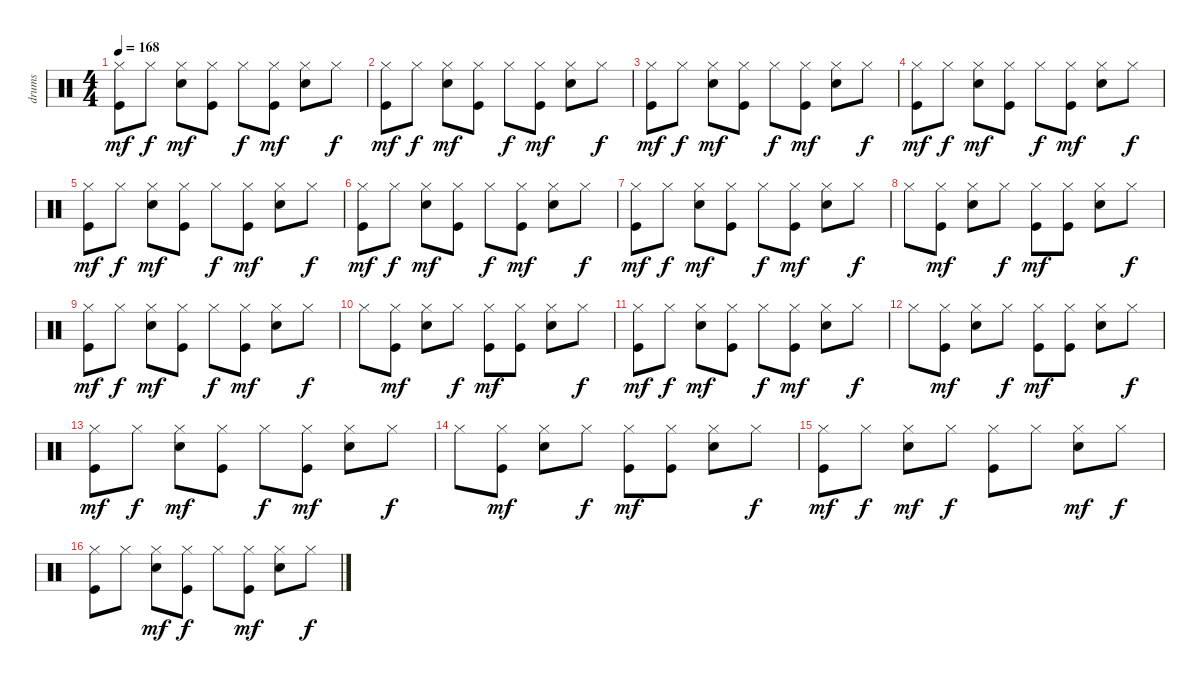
\track ("drums" "drums") {instrument percussion}
\staff {score}
\articulation defaults
\ts (4 4)
\tempo 168
\clef neutral
\ks c
("Hi-Hat (closed)" "Kick (hit)").8{dy mf} "Hi-Hat (closed)".8{dy f} ("Hi-Hat (closed)" "Electric Snare (hit)").8{dy mf} ("Hi-Hat (closed)" "Kick (hit)").8 "Hi-Hat (closed)".8{dy f} ("Hi-Hat (closed)" "Kick (hit)").8{dy mf} ("Hi-Hat (closed)" "Electric Snare (hit)").8 "Hi-Hat (closed)".8{dy f} |
("Hi-Hat (closed)" "Kick (hit)").8{dy mf} "Hi-Hat (closed)".8{dy f} ("Hi-Hat (closed)" "Electric Snare (hit)").8{dy mf} ("Hi-Hat (closed)" "Kick (hit)").8 "Hi-Hat (closed)".8{dy f} ("Hi-Hat (closed)" "Kick (hit)").8{dy mf} ("Hi-Hat (closed)" "Electric Snare (hit)").8 "Hi-Hat (closed)".8{dy f} |
("Hi-Hat (closed)" "Kick (hit)").8{dy mf} "Hi-Hat (closed)".8{dy f} ("Hi-Hat (closed)" "Electric Snare (hit)").8{dy mf} ("Hi-Hat (closed)" "Kick (hit)").8 "Hi-Hat (closed)".8{dy f} ("Hi-Hat (closed)" "Kick (hit)").8{dy mf} ("Hi-Hat (closed)" "Electric Snare (hit)").8 "Hi-Hat (closed)".8{dy f} |
("Hi-Hat (closed)" "Kick (hit)").8{dy mf} "Hi-Hat (closed)".8{dy f} ("Hi-Hat (closed)" "Electric Snare (hit)").8{dy mf} ("Hi-Hat (closed)" "Kick (hit)").8 "Hi-Hat (closed)".8{dy f} ("Hi-Hat (closed)" "Kick (hit)").8{dy mf} ("Hi-Hat (closed)" "Electric Snare (hit)").8 "Hi-Hat (closed)".8{dy f} |
("Hi-Hat (closed)" "Kick (hit)").8{dy mf} "Hi-Hat (closed)".8{dy f} ("Hi-Hat (closed)" "Electric Snare (hit)").8{dy mf} ("Hi-Hat (closed)" "Kick (hit)").8 "Hi-Hat (closed)".8{dy f} ("Hi-Hat (closed)" "Kick (hit)").8{dy mf} ("Hi-Hat (closed)" "Electric Snare (hit)").8 "Hi-Hat (closed)".8{dy f} |
("Hi-Hat (closed)" "Kick (hit)").8{dy mf} "Hi-Hat (closed)".8{dy f} ("Hi-Hat (closed)" "Electric Snare (hit)").8{dy mf} ("Hi-Hat (closed)" "Kick (hit)").8 "Hi-Hat (closed)".8{dy f} ("Hi-Hat (closed)" "Kick (hit)").8{dy mf} ("Hi-Hat (closed)" "Electric Snare (hit)").8 "Hi-Hat (closed)".8{dy f} |
("Hi-Hat (closed)" "Kick (hit)").8{dy mf} "Hi-Hat (closed)".8{dy f} ("Hi-Hat (closed)" "Electric Snare (hit)").8{dy mf} ("Hi-Hat (closed)" "Kick (hit)").8 "Hi-Hat (closed)".8{dy f} ("Hi-Hat (closed)" "Kick (hit)").8{dy mf} ("Hi-Hat (closed)" "Electric Snare (hit)").8 "Hi-Hat (closed)".8{dy f} |
"Hi-Hat (closed)".8 ("Hi-Hat (closed)" "Kick (hit)").8{dy mf} ("Hi-Hat (closed)" "Electric Snare (hit)").8 "Hi-Hat (closed)".8{dy f} ("Hi-Hat (closed)" "Kick (hit)").8{dy mf} ("Hi-Hat (closed)" "Kick (hit)").8 ("Hi-Hat (closed)" "Electric Snare (hit)").8 "Hi-Hat (closed)".8{dy f} |
("Hi-Hat (closed)" "Kick (hit)").8{dy mf} "Hi-Hat (closed)".8{dy f} ("Hi-Hat (closed)" "Electric Snare (hit)").8{dy mf} ("Hi-Hat (closed)" "Kick (hit)").8 "Hi-Hat (closed)".8{dy f} ("Hi-Hat (closed)" "Kick (hit)").8{dy mf} ("Hi-Hat (closed)" "Electric Snare (hit)").8 "Hi-Hat (closed)".8{dy f} |
"Hi-Hat (closed)".8 ("Hi-Hat (closed)" "Kick (hit)").8{dy mf} ("Hi-Hat (closed)" "Electric Snare (hit)").8 "Hi-Hat (closed)".8{dy f} ("Hi-Hat (closed)" "Kick (hit)").8{dy mf} ("Hi-Hat (closed)" "Kick (hit)").8 ("Hi-Hat (closed)" "Electric Snare (hit)").8 "Hi-Hat (closed)".8{dy f} |
("Hi-Hat (closed)" "Kick (hit)").8{dy mf} "Hi-Hat (closed)".8{dy f} ("Hi-Hat (closed)" "Electric Snare (hit)").8{dy mf} ("Hi-Hat (closed)" "Kick (hit)").8 "Hi-Hat (closed)".8{dy f} ("Hi-Hat (closed)" "Kick (hit)").8{dy mf} ("Hi-Hat (closed)" "Electric Snare (hit)").8 "Hi-Hat (closed)".8{dy f} |
"Hi-Hat (closed)".8 ("Hi-Hat (closed)" "Kick (hit)").8{dy mf} ("Hi-Hat (closed)" "Electric Snare (hit)").8 "Hi-Hat (closed)".8{dy f} ("Hi-Hat (closed)" "Kick (hit)").8{dy mf} ("Hi-Hat (closed)" "Kick (hit)").8 ("Hi-Hat (closed)" "Electric Snare (hit)").8 "Hi-Hat (closed)".8{dy f} |
("Hi-Hat (closed)" "Kick (hit)").8{dy mf} "Hi-Hat (closed)".8{dy f} ("Hi-Hat (closed)" "Electric Snare (hit)").8{dy mf} ("Hi-Hat (closed)" "Kick (hit)").8 "Hi-Hat (closed)".8{dy f} ("Hi-Hat (closed)" "Kick (hit)").8{dy mf} ("Hi-Hat (closed)" "Electric Snare (hit)").8 "Hi-Hat (closed)".8{dy f} |
"Hi-Hat (closed)".8 ("Hi-Hat (closed)" "Kick (hit)").8{dy mf} ("Hi-Hat (closed)" "Electric Snare (hit)").8 "Hi-Hat (closed)".8{dy f} ("Hi-Hat (closed)" "Kick (hit)").8{dy mf} ("Hi-Hat (closed)" "Kick (hit)").8 ("Hi-Hat (closed)" "Electric Snare (hit)").8 "Hi-Hat (closed)".8{dy f} |
("Hi-Hat (closed)" "Kick (hit)").8{dy mf} "Hi-Hat (closed)".8{dy f} ("Hi-Hat (closed)" "Electric Snare (hit)").8{dy mf} "Hi-Hat (closed)".8{dy f} ("Hi-Hat (closed)" "Kick (hit)").8 "Hi-Hat (closed)".8 ("Hi-Hat (closed)" "Electric Snare (hit)").8{dy mf} "Hi-Hat (closed)".8{dy f} |
("Hi-Hat (closed)" "Kick (hit)").8 "Hi-Hat (closed)".8 ("Hi-Hat (closed)" "Electric Snare (hit)").8{dy mf} ("Hi-Hat (closed)" "Kick (hit)").8{dy f} "Hi-Hat (closed)".8 ("Hi-Hat (closed)" "Kick (hit)").8{dy mf} ("Hi-Hat (closed)" "Electric Snare (hit)").8 "Hi-Hat (closed)".8{dy f}
